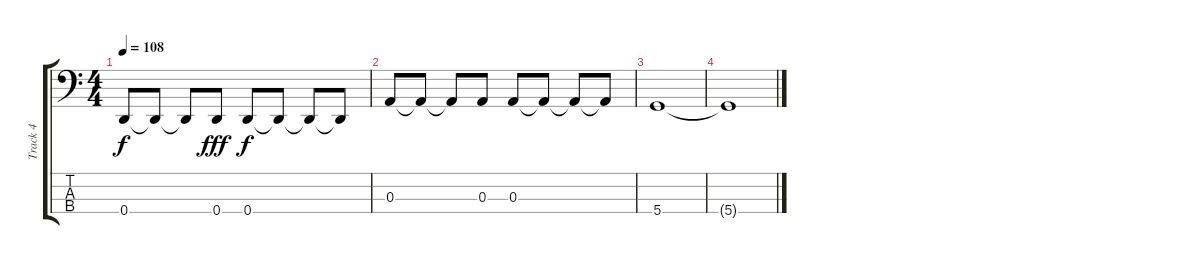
\track ("Track 4" "Track 4") {instrument electricbassfinger}
\staff {score tabs}
\tuning (G2 D2 A1 D1) {hide}
\ts (4 4)
\tempo 108
\clef f4
\ks c
0.4.8{dy f} 0.4{t}.8 0.4{t}.8 0.4.8{dy fff} 0.4.8{dy f} 0.4{t}.8 0.4{t}.8 0.4{t}.8 |
0.3.8 0.3{t}.8 0.3{t}.8 0.3.8 0.3.8 0.3{t}.8 0.3{t}.8 0.3{t}.8 |
5.4.1 |
5.4{t}.1
